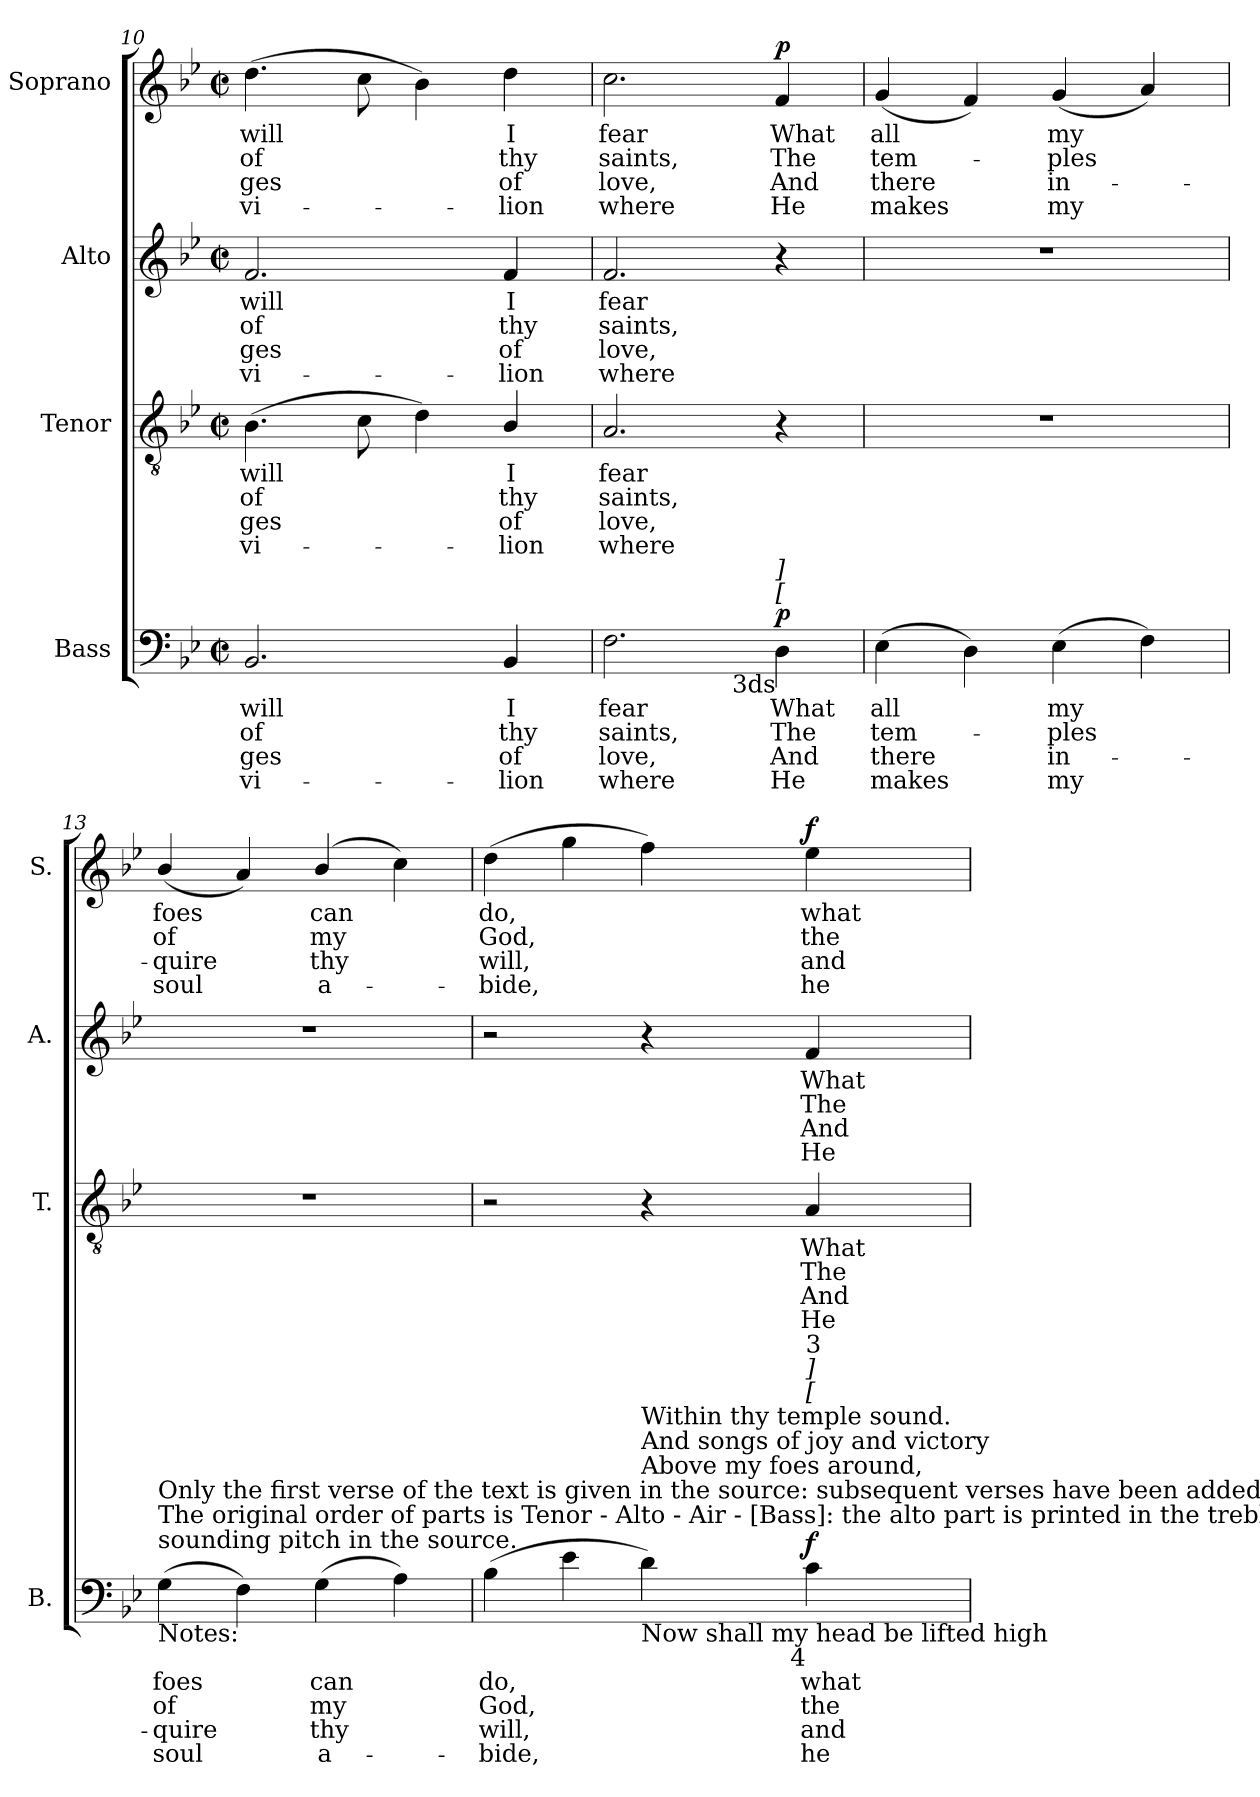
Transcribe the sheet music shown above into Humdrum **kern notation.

**kern	**text	**text	**text	**text	**dynam	**kern	**text	**text	**text	**text	**kern	**text	**text	**text	**text	**kern	**text	**text	**text	**text	**dynam
*part4	*part4	*part4	*part4	*part4	*part4	*part3	*part3	*part3	*part3	*part3	*part2	*part2	*part2	*part2	*part2	*part1	*part1	*part1	*part1	*part1	*part1
*staff4	*staff4	*staff4	*staff4	*staff4	*staff4	*staff3	*staff3	*staff3	*staff3	*staff3	*staff2	*staff2	*staff2	*staff2	*staff2	*staff1	*staff1	*staff1	*staff1	*staff1	*staff1
*I"Bass	*	*	*	*	*	*I"Tenor	*	*	*	*	*I"Alto	*	*	*	*	*I"Soprano	*	*	*	*	*
*I'B.	*	*	*	*	*	*I'T.	*	*	*	*	*I'A.	*	*	*	*	*I'S.	*	*	*	*	*
*clefF4	*	*	*	*	*	*clefGv2	*	*	*	*	*clefG2	*	*	*	*	*clefG2	*	*	*	*	*
*	*	*	*	*	*	*ITrd7c12	*	*	*	*	*	*	*	*	*	*	*	*	*	*	*
*k[b-e-]	*	*	*	*	*	*k[b-e-]	*	*	*	*	*k[b-e-]	*	*	*	*	*k[b-e-]	*	*	*	*	*
*B-:	*	*	*	*	*	*B-:	*	*	*	*	*B-:	*	*	*	*	*B-:	*	*	*	*	*
*M2/2	*	*	*	*	*	*M2/2	*	*	*	*	*M2/2	*	*	*	*	*M2/2	*	*	*	*	*
*met(c|)	*	*	*	*	*	*met(c|)	*	*	*	*	*met(c|)	*	*	*	*	*met(c|)	*	*	*	*	*
=10	=10	=10	=10	=10	=10	=10	=10	=10	=10	=10	=10	=10	=10	=10	=10	=10	=10	=10	=10	=10	=10
!	!LO:LY:b:color=#000000	!LO:LY:b:color=#000000	!LO:LY:b:color=#000000	!LO:LY:b:color=#000000	!	!	!	!	!	!	!	!	!	!	!	!	!	!	!	!	!
!	!	!	!	!	!	!	!LO:LY:b:color=#000000	!LO:LY:b:color=#000000	!LO:LY:b:color=#000000	!LO:LY:b:color=#000000	!	!	!	!	!	!	!	!	!	!	!
!	!	!	!	!	!	!	!	!	!	!	!	!LO:LY:b:color=#000000	!LO:LY:b:color=#000000	!LO:LY:b:color=#000000	!LO:LY:b:color=#000000	!	!	!	!	!	!
!	!	!	!	!	!	!	!	!	!	!	!	!	!	!	!	!	!LO:LY:b:color=#000000	!LO:LY:b:color=#000000	!LO:LY:b:color=#000000	!LO:LY:b:color=#000000	!
2.BB-i/	will	of	-ges	vi-	.	(4.BB-i\	will	of	-ges	vi-	2.fi/	will	of	-ges	vi-	(4.ddi\	will	of	-ges	vi-	.
.	.	.	.	.	.	8Ci\	.	.	.	.	.	.	.	.	.	8cci\	.	.	.	.	.
.	.	.	.	.	.	4Di\)	.	.	.	.	.	.	.	.	.	4b-i\)	.	.	.	.	.
!	!LO:LY:b:color=#000000	!LO:LY:b:color=#000000	!LO:LY:b:color=#000000	!LO:LY:b:color=#000000	!	!	!	!	!	!	!	!	!	!	!	!	!	!	!	!	!
!	!	!	!	!	!	!	!LO:LY:b:color=#000000	!LO:LY:b:color=#000000	!LO:LY:b:color=#000000	!LO:LY:b:color=#000000	!	!	!	!	!	!	!	!	!	!	!
!	!	!	!	!	!	!	!	!	!	!	!	!LO:LY:b:color=#000000	!LO:LY:b:color=#000000	!LO:LY:b:color=#000000	!LO:LY:b:color=#000000	!	!	!	!	!	!
!	!	!	!	!	!	!	!	!	!	!	!	!	!	!	!	!	!LO:LY:b:color=#000000	!LO:LY:b:color=#000000	!LO:LY:b:color=#000000	!LO:LY:b:color=#000000	!
4BB-i/	I	thy	-of	lion	.	4BB-i/	I	thy	-of	lion	4fi/	I	thy	-of	lion	4ddi\	I	thy	-of	lion	.
=11	=11	=11	=11	=11	=11	=11	=11	=11	=11	=11	=11	=11	=11	=11	=11	=11	=11	=11	=11	=11	=11
!	!LO:LY:b:color=#000000	!LO:LY:b:color=#000000	!LO:LY:b:color=#000000	!LO:LY:b:color=#000000	!	!	!	!	!	!	!	!	!	!	!	!	!	!	!	!	!
!	!	!	!	!	!	!	!LO:LY:b:color=#000000	!LO:LY:b:color=#000000	!LO:LY:b:color=#000000	!LO:LY:b:color=#000000	!	!	!	!	!	!	!	!	!	!	!
!	!	!	!	!	!	!	!	!	!	!	!	!LO:LY:b:color=#000000	!LO:LY:b:color=#000000	!LO:LY:b:color=#000000	!LO:LY:b:color=#000000	!	!	!	!	!	!
!	!	!	!	!	!	!	!	!	!	!	!	!	!	!	!	!	!LO:LY:b:color=#000000	!LO:LY:b:color=#000000	!LO:LY:b:color=#000000	!LO:LY:b:color=#000000	!
2.Fi\	fear	saints,	love,	where	.	2.AAi/	fear	saints,	love,	where	2.fi/	fear	saints,	love,	where	2.cci\	fear	saints,	love,	where	.
!	!LO:LY:b:color=#000000	!LO:LY:b:color=#000000	!LO:LY:b:color=#000000	!LO:LY:b:color=#000000	!	!	!	!	!	!	!	!	!	!	!	!	!	!	!	!	!
!LO:TX:a:i:t=[	!	!	!	!	!	!	!	!	!	!	!	!	!	!	!	!	!	!	!	!	!
!LO:TX:a:i:t=]	!	!	!	!	!	!	!	!	!	!	!	!	!	!	!	!	!	!	!	!	!
!LO:TX:b:rj:t=3ds	!	!	!	!	!	!	!	!	!	!	!	!	!	!	!	!	!	!	!	!	!
!	!	!	!	!	!	!	!	!	!	!	!	!	!	!	!	!	!LO:LY:b:color=#000000	!LO:LY:b:color=#000000	!LO:LY:b:color=#000000	!LO:LY:b:color=#000000	!
4Di\	What	The	And	He	p	4r	.	.	.	.	4r	.	.	.	.	4fi/	What	The	And	He	p
=12	=12	=12	=12	=12	=12	=12	=12	=12	=12	=12	=12	=12	=12	=12	=12	=12	=12	=12	=12	=12	=12
!	!LO:LY:b:color=#000000	!LO:LY:b:color=#000000	!LO:LY:b:color=#000000	!LO:LY:b:color=#000000	!	!	!	!	!	!	!	!	!	!	!	!	!	!	!	!	!
!	!	!	!	!	!	!	!	!	!	!	!	!	!	!	!	!	!LO:LY:b:color=#000000	!LO:LY:b:color=#000000	!LO:LY:b:color=#000000	!LO:LY:b:color=#000000	!
(4E-i\	all	tem-	there	makes	.	1r	.	.	.	.	1r	.	.	.	.	(4gi/	all	tem-	there	makes	.
4Di\)	.	.	.	.	.	.	.	.	.	.	.	.	.	.	.	4fi/)	.	.	.	.	.
!	!LO:LY:b:color=#000000	!LO:LY:b:color=#000000	!LO:LY:b:color=#000000	!LO:LY:b:color=#000000	!	!	!	!	!	!	!	!	!	!	!	!	!	!	!	!	!
!	!	!	!	!	!	!	!	!	!	!	!	!	!	!	!	!	!LO:LY:b:color=#000000	!LO:LY:b:color=#000000	!LO:LY:b:color=#000000	!LO:LY:b:color=#000000	!
(4E-i\	my	-ples	in-	-my	.	.	.	.	.	.	.	.	.	.	.	(4gi/	my	-ples	in-	-my	.
4Fi\)	.	.	.	.	.	.	.	.	.	.	.	.	.	.	.	4ai/)	.	.	.	.	.
!!LO:PB:g=z
=13	=13	=13	=13	=13	=13	=13	=13	=13	=13	=13	=13	=13	=13	=13	=13	=13	=13	=13	=13	=13	=13
!	!LO:LY:b:color=#000000	!LO:LY:b:color=#000000	!LO:LY:b:color=#000000	!LO:LY:b:color=#000000	!	!	!	!	!	!	!	!	!	!	!	!	!	!	!	!	!
!LO:TX:b:t=Notes&colon;	!	!	!	!	!	!	!	!	!	!	!	!	!	!	!	!	!	!	!	!	!
!LO:TX:t=The original order of parts is Tenor - Alto - Air - [Bass]&colon; the alto part is printed in the treble clef an octave above	!	!	!	!	!	!	!	!	!	!	!	!	!	!	!	!	!	!	!	!	!
!LO:TX:t=sounding pitch in the source.	!	!	!	!	!	!	!	!	!	!	!	!	!	!	!	!	!	!	!	!	!
!LO:TX:t=Only the first verse of the text is given in the source&colon; subsequent verses have been added editorially.	!	!	!	!	!	!	!	!	!	!	!	!	!	!	!	!	!	!	!	!	!
!	!	!	!	!	!	!	!	!	!	!	!	!	!	!	!	!	!LO:LY:b:color=#000000	!LO:LY:b:color=#000000	!LO:LY:b:color=#000000	!LO:LY:b:color=#000000	!
(4Gi\	foes	of	quire	soul	.	1r	.	.	.	.	1r	.	.	.	.	(4b-i/	foes	of	quire	soul	.
4Fi\)	.	.	.	.	.	.	.	.	.	.	.	.	.	.	.	4ai/)	.	.	.	.	.
!	!LO:LY:b:color=#000000	!LO:LY:b:color=#000000	!LO:LY:b:color=#000000	!LO:LY:b:color=#000000	!	!	!	!	!	!	!	!	!	!	!	!	!	!	!	!	!
!	!	!	!	!	!	!	!	!	!	!	!	!	!	!	!	!	!LO:LY:b:color=#000000	!LO:LY:b:color=#000000	!LO:LY:b:color=#000000	!LO:LY:b:color=#000000	!
(4Gi\	can	my	thy	a-	.	.	.	.	.	.	.	.	.	.	.	(4b-i/	can	my	thy	a-	.
4Ai\)	.	.	.	.	.	.	.	.	.	.	.	.	.	.	.	4cci\)	.	.	.	.	.
=14	=14	=14	=14	=14	=14	=14	=14	=14	=14	=14	=14	=14	=14	=14	=14	=14	=14	=14	=14	=14	=14
!	!LO:LY:b:color=#000000	!LO:LY:b:color=#000000	!LO:LY:b:color=#000000	!LO:LY:b:color=#000000	!	!	!	!	!	!	!	!	!	!	!	!	!	!	!	!	!
!	!	!	!	!	!	!	!	!	!	!	!	!	!	!	!	!	!LO:LY:b:color=#000000	!LO:LY:b:color=#000000	!LO:LY:b:color=#000000	!LO:LY:b:color=#000000	!
(4B-i\	do,	God,	-will,	bide,	.	2r	.	.	.	.	2r	.	.	.	.	(4ddi\	do,	God,	-will,	bide,	.
4e-i\	.	.	.	.	.	.	.	.	.	.	.	.	.	.	.	4ggi\	.	.	.	.	.
!LO:TX:b:t=Now shall my head be lifted high	!	!	!	!	!	!	!	!	!	!	!	!	!	!	!	!	!	!	!	!	!
!LO:TX:t=Above my foes around,	!	!	!	!	!	!	!	!	!	!	!	!	!	!	!	!	!	!	!	!	!
!LO:TX:t=And songs of joy and victory	!	!	!	!	!	!	!	!	!	!	!	!	!	!	!	!	!	!	!	!	!
!LO:TX:t=Within thy temple sound.	!	!	!	!	!	!	!	!	!	!	!	!	!	!	!	!	!	!	!	!	!
4di\)	.	.	.	.	.	4r	.	.	.	.	4r	.	.	.	.	4ffi\)	.	.	.	.	.
!	!LO:LY:b:color=#000000	!LO:LY:b:color=#000000	!LO:LY:b:color=#000000	!LO:LY:b:color=#000000	!	!	!	!	!	!	!	!	!	!	!	!	!	!	!	!	!
!	!	!	!	!	!	!	!LO:LY:b:color=#000000	!LO:LY:b:color=#000000	!LO:LY:b:color=#000000	!LO:LY:b:color=#000000	!	!	!	!	!	!	!	!	!	!	!
!	!	!	!	!	!	!	!	!	!	!	!	!LO:LY:b:color=#000000	!LO:LY:b:color=#000000	!LO:LY:b:color=#000000	!LO:LY:b:color=#000000	!	!	!	!	!	!
!LO:TX:a:i:t=[	!	!	!	!	!	!	!	!	!	!	!	!	!	!	!	!	!	!	!	!	!
!LO:TX:a:i:t=]	!	!	!	!	!	!	!	!	!	!	!	!	!	!	!	!	!	!	!	!	!
!LO:TX:b:rj:t=4	!	!	!	!	!	!	!	!	!	!	!	!	!	!	!	!	!	!	!	!	!
!LO:TX:t=3	!	!	!	!	!	!	!	!	!	!	!	!	!	!	!	!	!	!	!	!	!
!	!	!	!	!	!	!	!	!	!	!	!	!	!	!	!	!	!LO:LY:b:color=#000000	!LO:LY:b:color=#000000	!LO:LY:b:color=#000000	!LO:LY:b:color=#000000	!
4ci\	what	the	and	he	f	4AAi/	What	The	And	He	4fi/	What	The	And	He	4ee-i\	what	the	and	he	f
=	=	=	=	=	=	=	=	=	=	=	=	=	=	=	=	=	=	=	=	=	=
*-	*-	*-	*-	*-	*-	*-	*-	*-	*-	*-	*-	*-	*-	*-	*-	*-	*-	*-	*-	*-	*-
